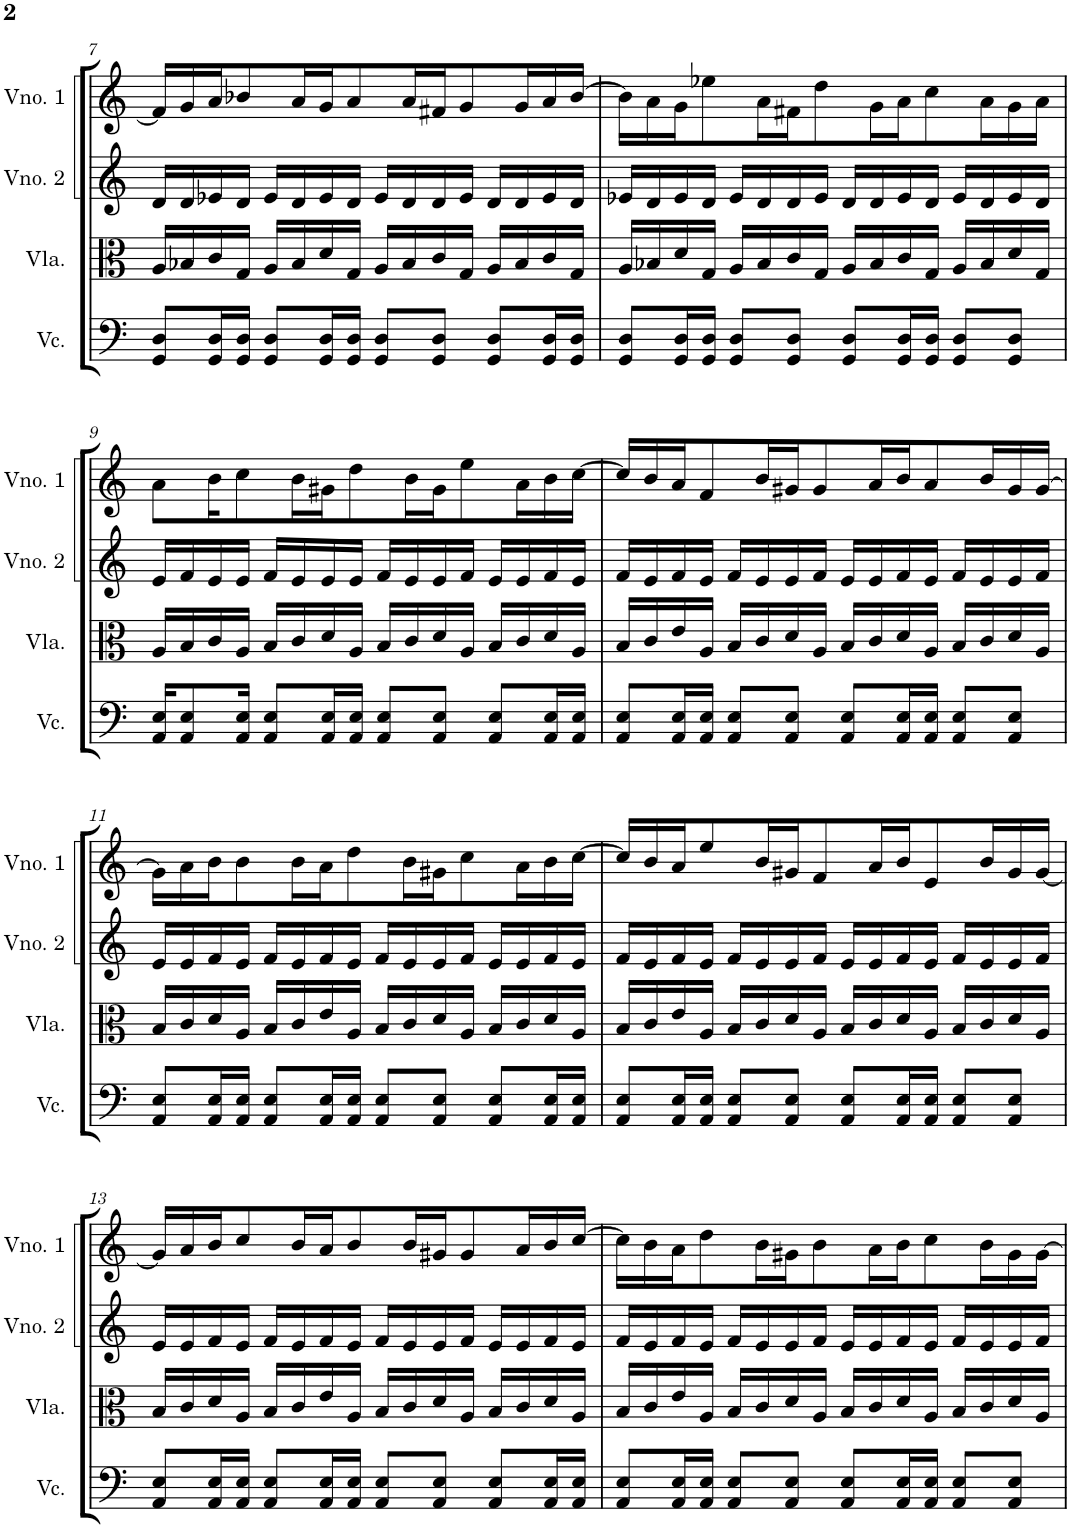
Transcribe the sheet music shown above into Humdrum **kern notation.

**kern	**kern	**kern	**kern
*part4	*part3	*part2	*part1
*staff4	*staff3	*staff2	*staff1
*I"Violoncelo	*I"Viola	*I"Violino 2	*I"Violino 1
*I'Vc.	*I'Vla.	*I'Vno. 2	*I'Vno. 1
!!LO:PB:g=z
*clefF4	*clefC3	*clefG2	*clefG2
*k[]	*k[]	*k[]	*k[]
*M4/4	*M4/4	*M4/4	*M4/4
=7	=7	=7	=7
8GG/ 8D/L	16A/LL	16d/LL	16f#/LL]
.	16B-X/	16d/	16g/
16GG/ 16D/L	16c/	16e-X/	16a/J
16GG/ 16D/JJ	16G/JJ	16d/JJ	8b-X/
8GG/ 8D/L	16A/LL	16e-/LL	.
.	16B-/	16d/	16a/L
16GG/ 16D/L	16d/	16e-/	16g/J
16GG/ 16D/JJ	16G/JJ	16d/JJ	8a/
8GG/ 8D/L	16A/LL	16e-/LL	.
.	16B-/	16d/	16a/L
8GG/ 8D/J	16c/	16d/	16f#X/J
.	16G/JJ	16e-/JJ	8g/
8GG/ 8D/L	16A/LL	16d/LL	.
.	16B-/	16d/	16g/L
16GG/ 16D/L	16c/	16e-/	16a/
16GG/ 16D/JJ	16G/JJ	16d/JJ	[16b-/JJ
=8	=8	=8	=8
8GG/ 8D/L	16A/LL	16e-X/LL	16b-\LL]
.	16B-X/	16d/	16a\
16GG/ 16D/L	16d/	16e-/	16g\J
16GG/ 16D/JJ	16G/JJ	16d/JJ	8ee-X\
8GG/ 8D/L	16A/LL	16e-/LL	.
.	16B-/	16d/	16a\L
8GG/ 8D/J	16c/	16d/	16f#X\J
.	16G/JJ	16e-/JJ	8dd\
8GG/ 8D/L	16A/LL	16d/LL	.
.	16B-/	16d/	16g\L
16GG/ 16D/L	16c/	16e-/	16a\J
16GG/ 16D/JJ	16G/JJ	16d/JJ	8cc\
8GG/ 8D/L	16A/LL	16e-/LL	.
.	16B-/	16d/	16a\L
8GG/ 8D/J	16d/	16e-/	16g\
.	16G/JJ	16d/JJ	16a\JJ
!!LO:LB:g=z
=9	=9	=9	=9
16AA/ 16E/KL	16A/LL	16e/LL	8a\L
8AA/ 8E/	16B/	16f/	.
.	16c/	16e/	16b\K
16AA/ 16E/Jk	16A/JJ	16e/JJ	8cc\
8AA/ 8E/L	16B/LL	16f/LL	.
.	16c/	16e/	16b\L
16AA/ 16E/L	16d/	16e/	16g#X\J
16AA/ 16E/JJ	16A/JJ	16e/JJ	8dd\
8AA/ 8E/L	16B/LL	16f/LL	.
.	16c/	16e/	16b\L
8AA/ 8E/J	16d/	16e/	16g#\J
.	16A/JJ	16f/JJ	8ee\
8AA/ 8E/L	16B/LL	16e/LL	.
.	16c/	16e/	16a\L
16AA/ 16E/L	16d/	16f/	16b\
16AA/ 16E/JJ	16A/JJ	16e/JJ	[16cc\JJ
=10	=10	=10	=10
8AA/ 8E/L	16B/LL	16f/LL	16cc/LL]
.	16c/	16e/	16b/
16AA/ 16E/L	16e/	16f/	16a/J
16AA/ 16E/JJ	16A/JJ	16e/JJ	8f/
8AA/ 8E/L	16B/LL	16f/LL	.
.	16c/	16e/	16b/L
8AA/ 8E/J	16d/	16e/	16g#X/J
.	16A/JJ	16f/JJ	8g#/
8AA/ 8E/L	16B/LL	16e/LL	.
.	16c/	16e/	16a/L
16AA/ 16E/L	16d/	16f/	16b/J
16AA/ 16E/JJ	16A/JJ	16e/JJ	8a/
8AA/ 8E/L	16B/LL	16f/LL	.
.	16c/	16e/	16b/L
8AA/ 8E/J	16d/	16e/	16g#/
.	16A/JJ	16f/JJ	[16g#/JJ
!!LO:LB:g=z
=11	=11	=11	=11
8AA/ 8E/L	16B/LL	16e/LL	16g#\LL]
.	16c/	16e/	16a\
16AA/ 16E/L	16d/	16f/	16b\J
16AA/ 16E/JJ	16A/JJ	16e/JJ	8b\
8AA/ 8E/L	16B/LL	16f/LL	.
.	16c/	16e/	16b\L
16AA/ 16E/L	16e/	16f/	16a\J
16AA/ 16E/JJ	16A/JJ	16e/JJ	8dd\
8AA/ 8E/L	16B/LL	16f/LL	.
.	16c/	16e/	16b\L
8AA/ 8E/J	16d/	16e/	16g#X\J
.	16A/JJ	16f/JJ	8cc\
8AA/ 8E/L	16B/LL	16e/LL	.
.	16c/	16e/	16a\L
16AA/ 16E/L	16d/	16f/	16b\
16AA/ 16E/JJ	16A/JJ	16e/JJ	[16cc\JJ
=12	=12	=12	=12
8AA/ 8E/L	16B/LL	16f/LL	16cc/LL]
.	16c/	16e/	16b/
16AA/ 16E/L	16e/	16f/	16a/J
16AA/ 16E/JJ	16A/JJ	16e/JJ	8ee/
8AA/ 8E/L	16B/LL	16f/LL	.
.	16c/	16e/	16b/L
8AA/ 8E/J	16d/	16e/	16g#X/J
.	16A/JJ	16f/JJ	8f/
8AA/ 8E/L	16B/LL	16e/LL	.
.	16c/	16e/	16a/L
16AA/ 16E/L	16d/	16f/	16b/J
16AA/ 16E/JJ	16A/JJ	16e/JJ	8e/
8AA/ 8E/L	16B/LL	16f/LL	.
.	16c/	16e/	16b/L
8AA/ 8E/J	16d/	16e/	16g#/
.	16A/JJ	16f/JJ	[16g#/JJ
!!LO:LB:g=z
=13	=13	=13	=13
8AA/ 8E/L	16B/LL	16e/LL	16g#/LL]
.	16c/	16e/	16a/
16AA/ 16E/L	16d/	16f/	16b/J
16AA/ 16E/JJ	16A/JJ	16e/JJ	8cc/
8AA/ 8E/L	16B/LL	16f/LL	.
.	16c/	16e/	16b/L
16AA/ 16E/L	16e/	16f/	16a/J
16AA/ 16E/JJ	16A/JJ	16e/JJ	8b/
8AA/ 8E/L	16B/LL	16f/LL	.
.	16c/	16e/	16b/L
8AA/ 8E/J	16d/	16e/	16g#X/J
.	16A/JJ	16f/JJ	8g#/
8AA/ 8E/L	16B/LL	16e/LL	.
.	16c/	16e/	16a/L
16AA/ 16E/L	16d/	16f/	16b/
16AA/ 16E/JJ	16A/JJ	16e/JJ	[16cc/JJ
=14	=14	=14	=14
8AA/ 8E/L	16B/LL	16f/LL	16cc\LL]
.	16c/	16e/	16b\
16AA/ 16E/L	16e/	16f/	16a\J
16AA/ 16E/JJ	16A/JJ	16e/JJ	8dd\
8AA/ 8E/L	16B/LL	16f/LL	.
.	16c/	16e/	16b\L
8AA/ 8E/J	16d/	16e/	16g#X\J
.	16A/JJ	16f/JJ	8b\
8AA/ 8E/L	16B/LL	16e/LL	.
.	16c/	16e/	16a\L
16AA/ 16E/L	16d/	16f/	16b\J
16AA/ 16E/JJ	16A/JJ	16e/JJ	8cc\
8AA/ 8E/L	16B/LL	16f/LL	.
.	16c/	16e/	16b\L
8AA/ 8E/J	16d/	16e/	16g#\
.	16A/JJ	16f/JJ	[16g#\JJ
=	=	=	=
*-	*-	*-	*-
